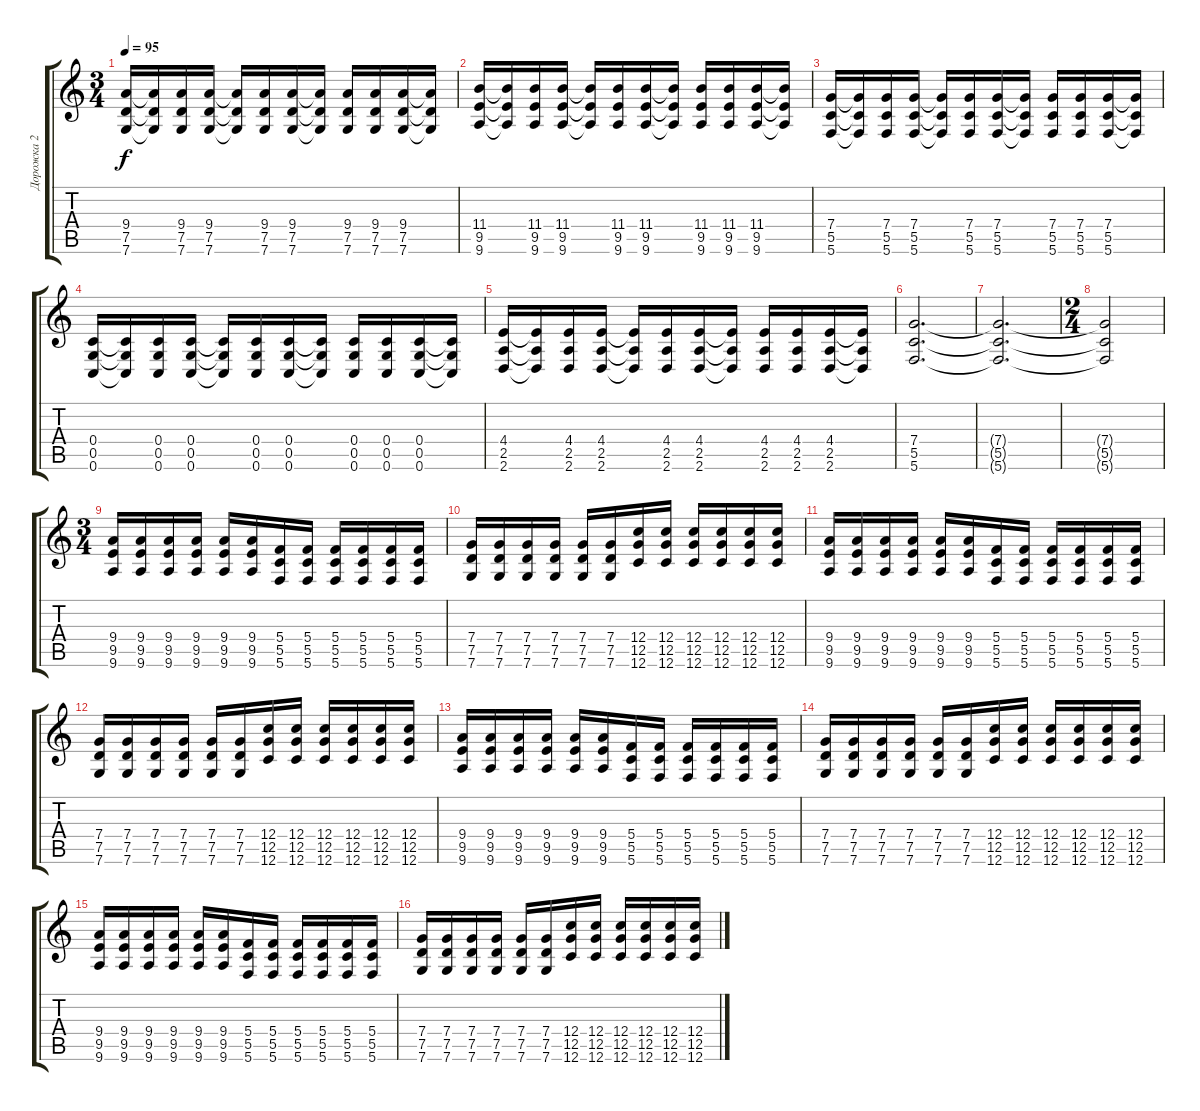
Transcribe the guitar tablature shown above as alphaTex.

\track ("Дорожка 2" "Дорожка 2") {instrument distortionguitar}
\staff {score tabs}
\tuning (D4 A3 F3 C3 G2 C2) {hide}
\ts (3 4)
\tempo 95
\clef g2
\ks c
(9.4 7.5 7.6).16{dy f} (9.4{t} 7.5{t} 7.6{t}).16 (9.4 7.5 7.6).16 (9.4 7.5 7.6).16 (9.4{t} 7.5{t} 7.6{t}).16 (9.4 7.5 7.6).16 (9.4 7.5 7.6).16 (9.4{t} 7.5{t} 7.6{t}).16 (9.4 7.5 7.6).16 (9.4 7.5 7.6).16 (9.4 7.5 7.6).16 (9.4{t} 7.5{t} 7.6{t}).16 |
(11.4 9.5 9.6).16 (11.4{t} 9.5{t} 9.6{t}).16 (11.4 9.5 9.6).16 (11.4 9.5 9.6).16 (11.4{t} 9.5{t} 9.6{t}).16 (11.4 9.5 9.6).16 (11.4 9.5 9.6).16 (11.4{t} 9.5{t} 9.6{t}).16 (11.4 9.5 9.6).16 (11.4 9.5 9.6).16 (11.4 9.5 9.6).16 (11.4{t} 9.5{t} 9.6{t}).16 |
(7.4 5.5 5.6).16 (7.4{t} 5.5{t} 5.6{t}).16 (7.4 5.5 5.6).16 (7.4 5.5 5.6).16 (7.4{t} 5.5{t} 5.6{t}).16 (7.4 5.5 5.6).16 (7.4 5.5 5.6).16 (7.4{t} 5.5{t} 5.6{t}).16 (7.4 5.5 5.6).16 (7.4 5.5 5.6).16 (7.4 5.5 5.6).16 (7.4{t} 5.5{t} 5.6{t}).16 |
(0.4 0.5 0.6).16 (0.4{t} 0.5{t} 0.6{t}).16 (0.4 0.5 0.6).16 (0.4 0.5 0.6).16 (0.4{t} 0.5{t} 0.6{t}).16 (0.4 0.5 0.6).16 (0.4 0.5 0.6).16 (0.4{t} 0.5{t} 0.6{t}).16 (0.4 0.5 0.6).16 (0.4 0.5 0.6).16 (0.4 0.5 0.6).16 (0.4{t} 0.5{t} 0.6{t}).16 |
(4.4 2.5 2.6).16 (4.4{t} 2.5{t} 2.6{t}).16 (4.4 2.5 2.6).16 (4.4 2.5 2.6).16 (4.4{t} 2.5{t} 2.6{t}).16 (4.4 2.5 2.6).16 (4.4 2.5 2.6).16 (4.4{t} 2.5{t} 2.6{t}).16 (4.4 2.5 2.6).16 (4.4 2.5 2.6).16 (4.4 2.5 2.6).16 (4.4{t} 2.5{t} 2.6{t}).16 |
(7.4 5.5 5.6).2{d} |
(7.4{t} 5.5{t} 5.6{t}).2{d} |
\ts (2 4)
(7.4{t} 5.5{t} 5.6{t}).2 |
\ts (3 4)
(9.4 9.5 9.6).16{instrument electricguitarclean} (9.4 9.5 9.6).16 (9.4 9.5 9.6).16 (9.4 9.5 9.6).16 (9.4 9.5 9.6).16 (9.4 9.5 9.6).16 (5.4 5.5 5.6).16 (5.4 5.5 5.6).16 (5.4 5.5 5.6).16 (5.4 5.5 5.6).16 (5.4 5.5 5.6).16 (5.4 5.5 5.6).16 |
(7.4 7.5 7.6).16 (7.4 7.5 7.6).16 (7.4 7.5 7.6).16 (7.4 7.5 7.6).16 (7.4 7.5 7.6).16 (7.4 7.5 7.6).16 (12.4 12.5 12.6).16 (12.4 12.5 12.6).16 (12.4 12.5 12.6).16 (12.4 12.5 12.6).16 (12.4 12.5 12.6).16 (12.4 12.5 12.6).16 |
(9.4 9.5 9.6).16 (9.4 9.5 9.6).16 (9.4 9.5 9.6).16 (9.4 9.5 9.6).16 (9.4 9.5 9.6).16 (9.4 9.5 9.6).16 (5.4 5.5 5.6).16 (5.4 5.5 5.6).16 (5.4 5.5 5.6).16 (5.4 5.5 5.6).16 (5.4 5.5 5.6).16 (5.4 5.5 5.6).16 |
(7.4 7.5 7.6).16 (7.4 7.5 7.6).16 (7.4 7.5 7.6).16 (7.4 7.5 7.6).16 (7.4 7.5 7.6).16 (7.4 7.5 7.6).16 (12.4 12.5 12.6).16 (12.4 12.5 12.6).16 (12.4 12.5 12.6).16 (12.4 12.5 12.6).16 (12.4 12.5 12.6).16 (12.4 12.5 12.6).16 |
(9.4 9.5 9.6).16 (9.4 9.5 9.6).16 (9.4 9.5 9.6).16 (9.4 9.5 9.6).16 (9.4 9.5 9.6).16 (9.4 9.5 9.6).16 (5.4 5.5 5.6).16 (5.4 5.5 5.6).16 (5.4 5.5 5.6).16 (5.4 5.5 5.6).16 (5.4 5.5 5.6).16 (5.4 5.5 5.6).16 |
(7.4 7.5 7.6).16 (7.4 7.5 7.6).16 (7.4 7.5 7.6).16 (7.4 7.5 7.6).16 (7.4 7.5 7.6).16 (7.4 7.5 7.6).16 (12.4 12.5 12.6).16 (12.4 12.5 12.6).16 (12.4 12.5 12.6).16 (12.4 12.5 12.6).16 (12.4 12.5 12.6).16 (12.4 12.5 12.6).16 |
(9.4 9.5 9.6).16 (9.4 9.5 9.6).16 (9.4 9.5 9.6).16 (9.4 9.5 9.6).16 (9.4 9.5 9.6).16 (9.4 9.5 9.6).16 (5.4 5.5 5.6).16 (5.4 5.5 5.6).16 (5.4 5.5 5.6).16 (5.4 5.5 5.6).16 (5.4 5.5 5.6).16 (5.4 5.5 5.6).16 |
(7.4 7.5 7.6).16 (7.4 7.5 7.6).16 (7.4 7.5 7.6).16 (7.4 7.5 7.6).16 (7.4 7.5 7.6).16 (7.4 7.5 7.6).16 (12.4 12.5 12.6).16 (12.4 12.5 12.6).16 (12.4 12.5 12.6).16 (12.4 12.5 12.6).16 (12.4 12.5 12.6).16 (12.4 12.5 12.6).16
